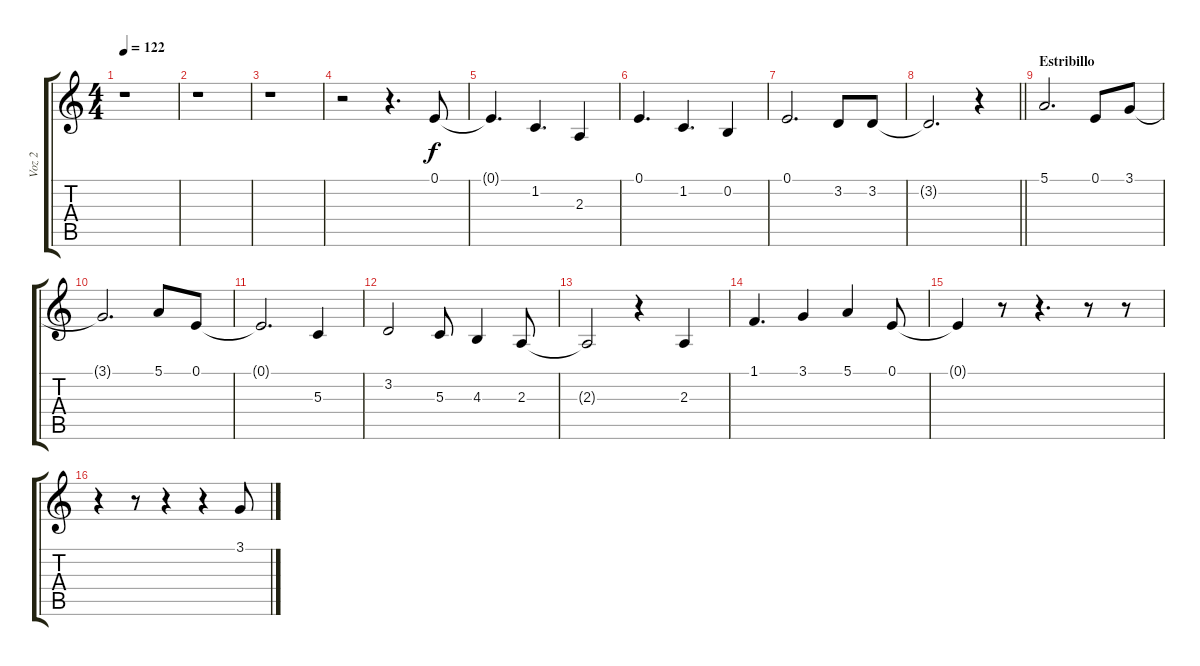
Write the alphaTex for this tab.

\track ("Voz 2" "Voz 2") {instrument synthvoice}
\staff {score tabs}
\tuning (E4 B3 G3 D3 A2 E2) {hide}
\ts (4 4)
\tempo 122
\clef g2
\ks c
r.1{dy f} |
r.1 |
r.1 |
r.2 r.4{d} 0.1.8 |
0.1{t}.4{d} 1.2.4{d} 2.3.4 |
0.1.4{d} 1.2.4{d} 0.2.4 |
0.1.2{d} 3.2.8 3.2.8 |
\barLineRight lightlight
3.2{t}.2{d} r.4 |
\section ("" "Estribillo")
5.1.2{d} 0.1.8 3.1.8 |
3.1{t}.2{d} 5.1.8 0.1.8 |
0.1{t}.2{d} 5.3.4 |
3.2.2 5.3.8 4.3.4 2.3.8 |
2.3{t}.2 r.4 2.3.4 |
1.1.4{d} 3.1.4 5.1.4 0.1.8 |
0.1{t}.4 r.8 r.4{d} r.8 r.8 |
r.4 r.8 r.4 r.4 3.1.8
